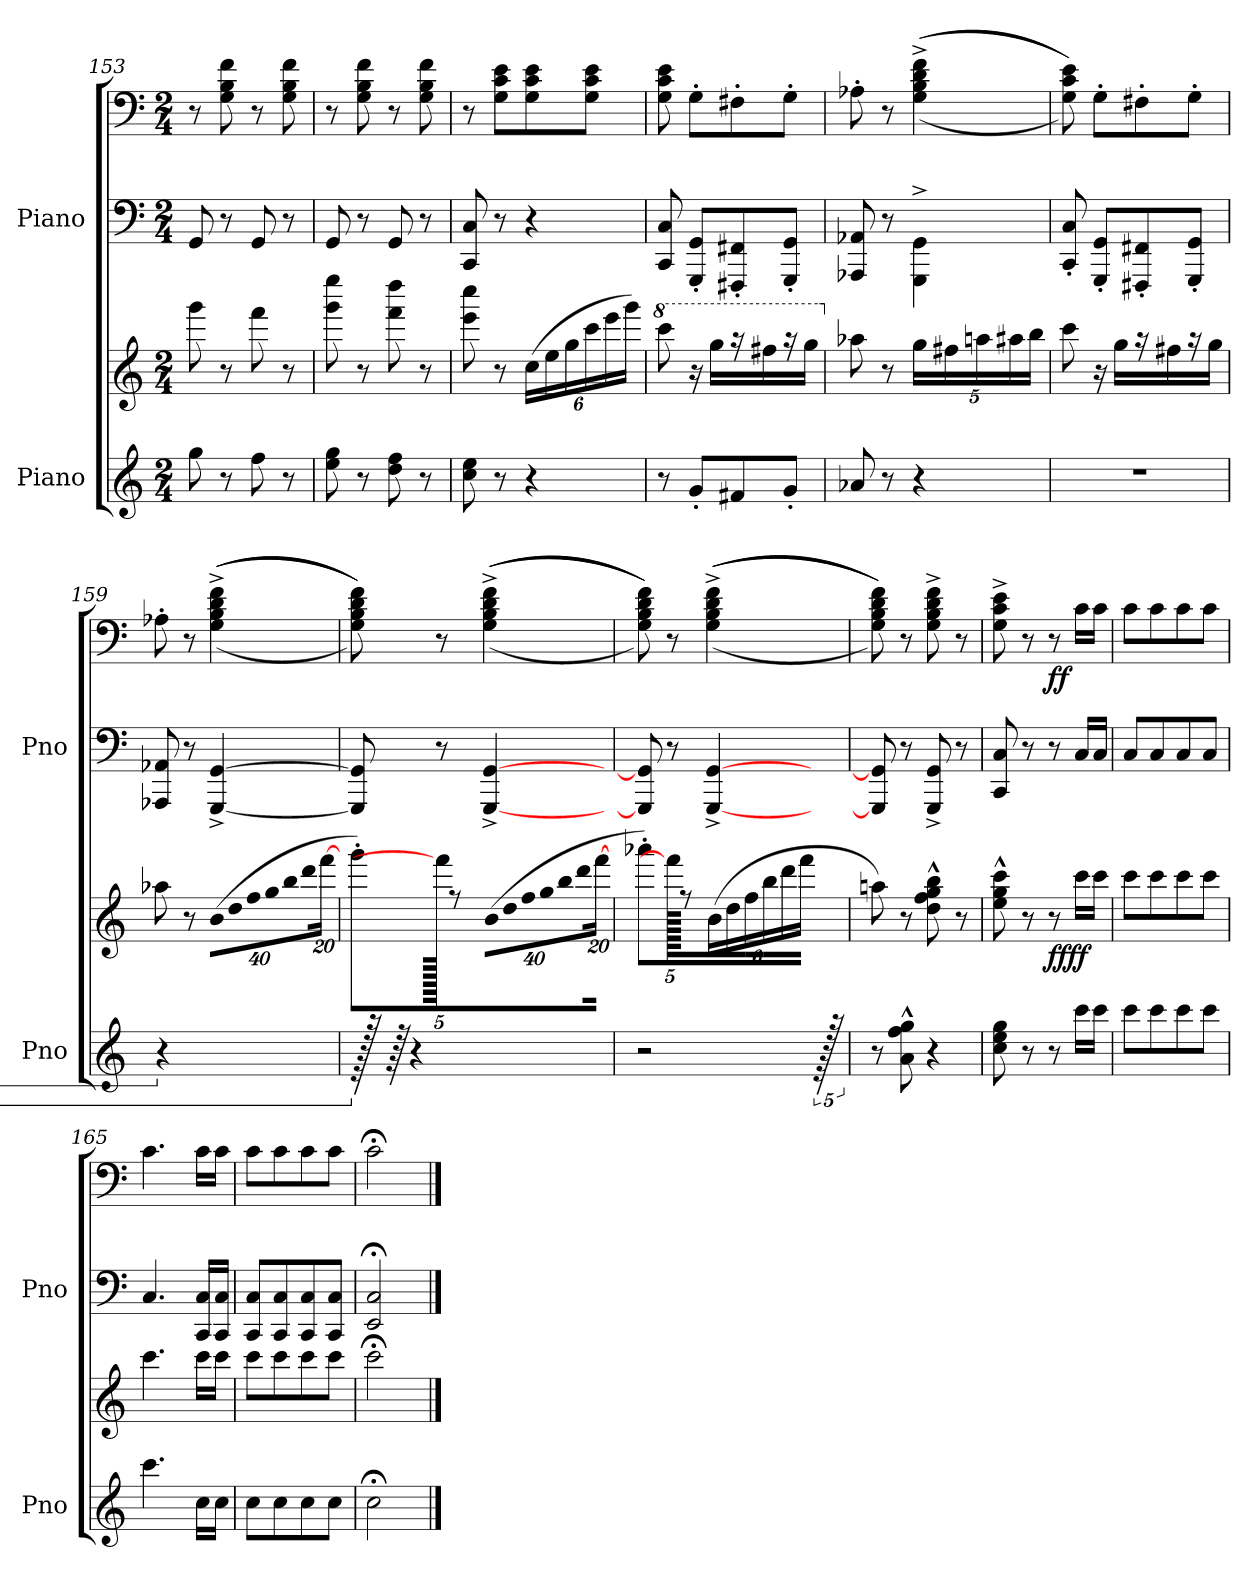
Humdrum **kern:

**kern	**kern	**dynam	**kern	**kern	**dynam
*part2	*part2	*part2	*part1	*part1	*part1
*staff4	*staff3	*staff3/4	*staff2	*staff1	*staff1/2
*I"Piano	*	*	*I"Piano	*	*
*I'Pno	*	*	*I'Pno	*	*
*clefG2	*clefG2	*	*clefF4	*clefF4	*
*k[]	*k[]	*	*k[]	*k[]	*
*M2/4	*M2/4	*	*M2/4	*M2/4	*
=153	=153	=153	=153	=153	=153
8gg\	8ggg\	.	8GG/	8r	.
8r	8r	.	8r	8G\ 8B\ 8f\	.
8ff\	8fff\	.	8GG/	8r	.
8r	8r	.	8r	8G\ 8B\ 8f\	.
=154	=154	=154	=154	=154	=154
8ee\ 8gg\	8ggg\ 8eeee\	.	8GG/	8r	.
8r	8r	.	8r	8G\ 8B\ 8f\	.
8dd\ 8ff\	8fff\ 8dddd\	.	8GG/	8r	.
8r	8r	.	8r	8G\ 8B\ 8f\	.
!!LO:LB:g=z
=155	=155	=155	=155	=155	=155
8cc\ 8ee\	8eee\ 8cccc\	.	8CC/ 8C/	8r	.
8r	8r	.	8r	8G\ 8c\ 8e\L	.
*	*Xbrackettup	*	*	*	*
4r	(>24cc\LL	.	4r	8G\ 8c\ 8e\	.
.	24ee\	.	.	.	.
.	24gg\	.	.	.	.
.	24ccc\	.	.	8G\ 8c\ 8e\J	.
.	24eee\	.	.	.	.
.	24ggg\JJ)	.	.	.	.
=156	=156	=156	=156	=156	=156
*	*8va	*	*	*	*
8r	8cccc\	.	8CC/ 8C/	8G\ 8c\ 8e\	.
8g'/L	16r	.	8GGG/' 8GG/'L	8G'\L	.
.	16ggg\LL	.	.	.	.
8f#X/	16r	.	8FFF#X/' 8FF#X/'	8F#X'\	.
.	16fff#X\	.	.	.	.
8g'/J	16r	.	8GGG/' 8GG/'J	8G'\J	.
.	16ggg\JJ	.	.	.	.
=157	=157	=157	=157	=157	=157
*	*X8va	*	*	*	*
8a-X/	8aa-X\	.	8AAA-X/ 8AA-X/	8A-X'\	.
8r	8r	.	8r	8r	.
4r	20gg\LL	.	4GGG\^ 4GG\^	(>(>(<4G\^ 4B\^ 4d\^ 4f\^	.
.	20ff#X\	.	.	.	.
.	20aan\	.	.	.	.
.	20aa#X\	.	.	.	.
.	20bb\JJ	.	.	.	.
=158	=158	=158	=158	=158	=158
2r	8ccc\	.	8CC/' 8C/'	8G\ 8c\ 8e\)))	.
.	16r	.	8GGG/' 8GG/'L	8G'\L	.
.	16gg\LL	.	.	.	.
.	16r	.	8FFF#X/' 8FF#X/'	8F#X'\	.
.	16ff#X\	.	.	.	.
.	16r	.	8GGG/' 8GG/'J	8G'\J	.
.	16gg\JJ	.	.	.	.
=159	=159	=159	=159	=159	=159
640ryy	8aa-X\	.	8AAA-X/ 8AA-X/	8A-X'\	.
640%319r	.	.	.	.	.
.	8r	.	8r	8r	.
!	!LO:N:vis=16	!	!	!	!
.	(>640%23b\LL	.	[4GGG/^ [4GG/^	(>(>(<(<4G\^ 4B\^ 4d\^ 4f\^	.
!	!LO:N:vis=16	!	!	!	!
.	640%23dd\	.	.	.	.
!	!LO:N:vis=16	!	!	!	!
.	640%23ff\	.	.	.	.
!	!LO:N:vis=16	!	!	!	!
.	640%23gg\	.	.	.	.
!	!LO:N:vis=16	!	!	!	!
.	640%23bb\	.	.	.	.
!	!LO:N:vis=16	!	!	!	!
.	640%23ddd\	.	.	.	.
.	[320%11fff\JJ	.	.	.	.
=160	=160	=160	=160	=160	=160
640r	8ggg'\)	.	8GGG/] 8GG/]	8G\ 8B\ 8d\ 8f\))))	.
160r	.	.	.	.	.
128%63r	.	.	.	.	.
.	640fff\JJ]	.	8r	8r	.
.	8r	.	.	.	.
.	.	.	[4GGG/^ [4GG/^	(>(>(<(<4G\^ 4B\^ 4d\^ 4f\^	.
!	!LO:N:vis=16	!	!	!	!
.	(>640%23b\LL	.	.	.	.
!	!LO:N:vis=16	!	!	!	!
.	640%23dd\	.	.	.	.
!	!LO:N:vis=16	!	!	!	!
.	640%23ff\	.	.	.	.
!	!LO:N:vis=16	!	!	!	!
.	640%23gg\	.	.	.	.
!	!LO:N:vis=16	!	!	!	!
.	640%23bb\	.	.	.	.
!	!LO:N:vis=16	!	!	!	!
.	640%23ddd\	.	.	.	.
.	[320%11fff\JJ	.	.	.	.
640ryy	.	.	640ryy	640ryy	.
!!LO:PB:g=z
=161	=161	=161	=161	=161	=161
2r	8aaa-X'\)	.	8GGG/] 8GG/]	8G\ 8B\ 8d\ 8f\))))	.
.	640fff\JJ]	.	8r	8r	.
.	8r	.	.	.	.
.	.	.	[4GGG/^ [4GG/^	(>(>(<(<4G\^ 4B\^ 4d\^ 4f\^	.
.	(>24b\LL	.	.	.	.
.	24dd\	.	.	.	.
.	24ff\	.	.	.	.
.	24bb\	.	.	.	.
.	24ddd\	.	.	.	.
.	24fff\JJ	.	.	.	.
640r	.	.	640ryy	640ryy	.
=162	=162	=162	=162	=162	=162
8r	8aan\)	.	8GGG/] 8GG/]	8G\ 8B\ 8d\ 8f\))))	.
8a\^^ 8ff\^^ 8gg\^^	8r	.	8r	8r	.
4r	8dd\^^ 8ff\^^ 8gg\^^ 8bb\^^	.	8GGG/^ 8GG/^	8G\^ 8B\^ 8d\^ 8f\^	.
.	8r	.	8r	8r	.
=163	=163	=163	=163	=163	=163
8cc\ 8ee\ 8gg\	8ee\^^ 8gg\^^ 8ccc\^^	.	8CC/ 8C/	8G\^ 8c\^ 8e\^	.
8r	8r	.	8r	8r	.
!	!	!LO:DY:b	!	!	!
!	!	!LO:DY:n=1:b	!	!	!LO:DY:b
8r	8r	ff ff	8r	8r	ff
16ccc\LL	16ccc\LL	.	16C/LL	16c\LL	.
16ccc\JJ	16ccc\JJ	.	16C/JJ	16c\JJ	.
=164	=164	=164	=164	=164	=164
8ccc\L	8ccc\L	.	8C/L	8c\L	.
8ccc\	8ccc\	.	8C/	8c\	.
8ccc\	8ccc\	.	8C/	8c\	.
8ccc\J	8ccc\J	.	8C/J	8c\J	.
=165	=165	=165	=165	=165	=165
4.ccc\	4.ccc\	.	4.C/	4.c\	.
16cc\LL	16ccc\LL	.	16CC/ 16C/LL	16c\LL	.
16cc\JJ	16ccc\JJ	.	16CC/ 16C/JJ	16c\JJ	.
=166	=166	=166	=166	=166	=166
8cc\L	8ccc\L	.	8CC/ 8C/L	8c\L	.
8cc\	8ccc\	.	8CC/ 8C/	8c\	.
8cc\	8ccc\	.	8CC/ 8C/	8c\	.
8cc\J	8ccc\J	.	8CC/ 8C/J	8c\J	.
=167	=167	=167	=167	=167	=167
2cc;<\	2ccc;<\	.	2EE/;< 2C/;<	2c;<\	.
==	==	==	==	==	==
*-	*-	*-	*-	*-	*-
